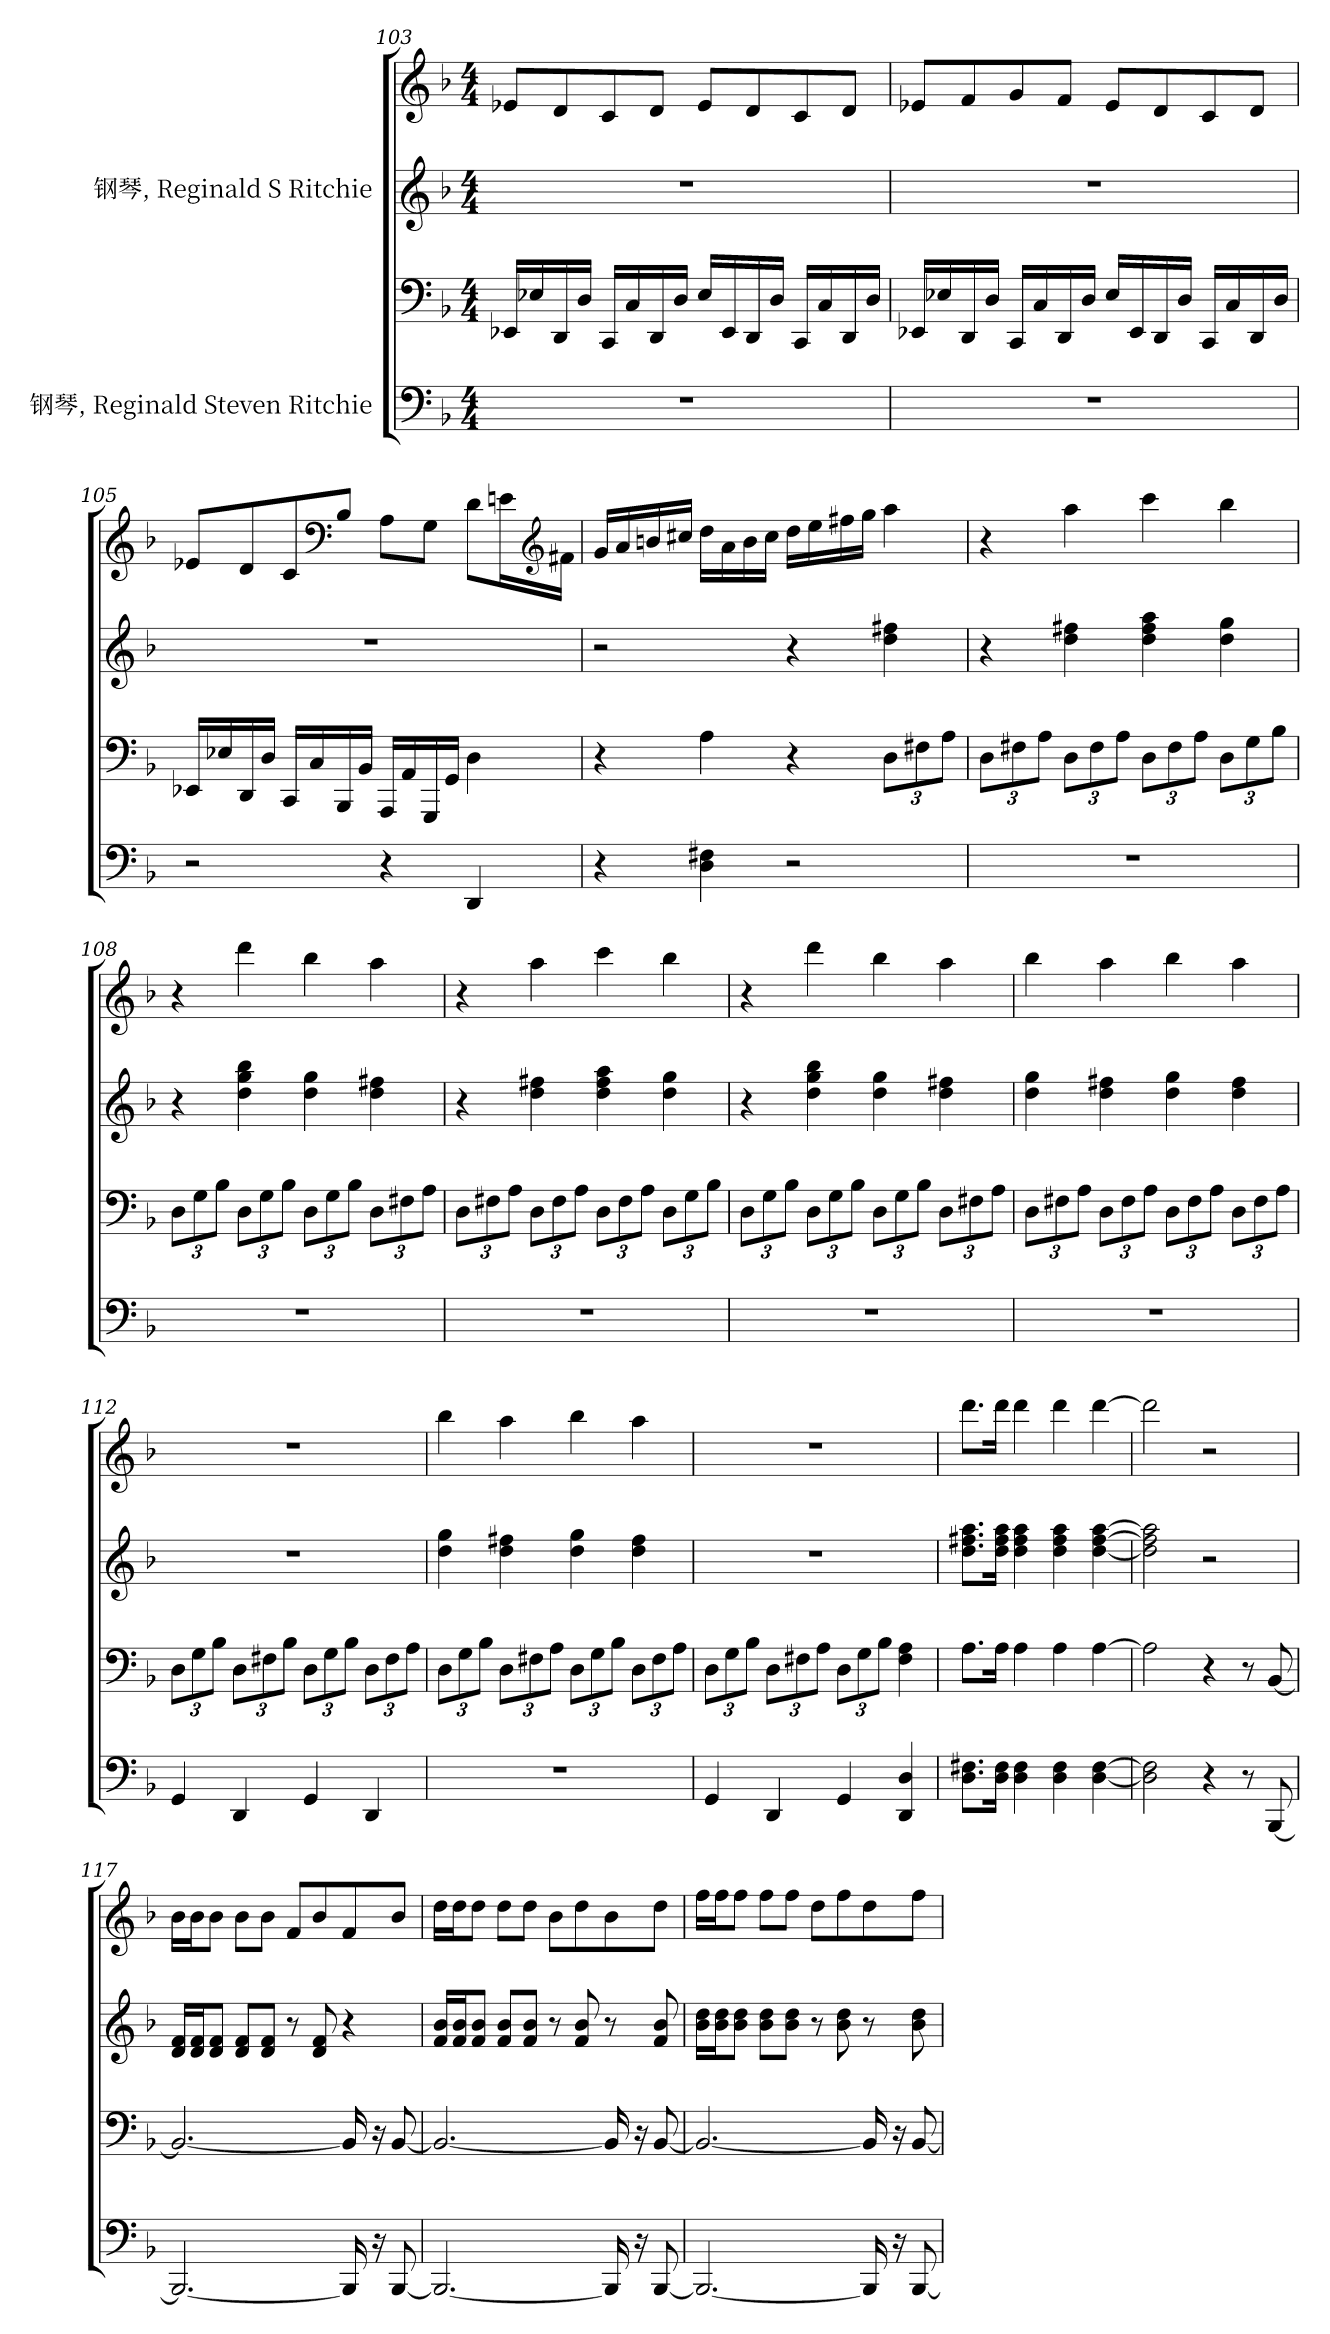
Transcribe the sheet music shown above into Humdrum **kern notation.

**kern	**kern	**kern	**kern
*part2	*part2	*part1	*part1
*staff4	*staff3	*staff2	*staff1
*I"钢琴, Reginald Steven Ritchie	*	*I"钢琴, Reginald S Ritchie	*
*clefF4	*clefF4	*clefG2	*clefG2
*k[b-]	*k[b-]	*k[b-]	*k[b-]
*M4/4	*M4/4	*M4/4	*M4/4
=103	=103	=103	=103
1r	16EE-X/LL	1r	8e-X/L
.	16E-X/	.	.
.	16DD/	.	8d/
.	16D/JJ	.	.
.	16CC/LL	.	8c/
.	16C/	.	.
.	16DD/	.	8d/J
.	16D/JJ	.	.
.	16E-/LL	.	8e-/L
.	16EE-/	.	.
.	16DD/	.	8d/
.	16D/JJ	.	.
.	16CC/LL	.	8c/
.	16C/	.	.
.	16DD/	.	8d/J
.	16D/JJ	.	.
=104	=104	=104	=104
1r	16EE-X/LL	1r	8e-X/L
.	16E-X/	.	.
.	16DD/	.	8f/
.	16D/JJ	.	.
.	16CC/LL	.	8g/
.	16C/	.	.
.	16DD/	.	8f/J
.	16D/JJ	.	.
.	16E-/LL	.	8e-/L
.	16EE-/	.	.
.	16DD/	.	8d/
.	16D/JJ	.	.
.	16CC/LL	.	8c/
.	16C/	.	.
.	16DD/	.	8d/J
.	16D/JJ	.	.
!!LO:PB:g=z
=105	=105	=105	=105
2r	16EE-X/LL	1r	8e-X/L
.	16E-X/	.	.
.	16DD/	.	8d/
.	16D/JJ	.	.
.	16CC/LL	.	8c/
.	16C/	.	.
*	*	*	*clefF4
.	16BBB-/	.	8B-/J
.	16BB-/JJ	.	.
4r	16AAA/LL	.	8A\L
.	16AA/	.	.
.	16GGG/	.	8G\J
.	16GG/JJ	.	.
4DD/	4D\	.	8d\L
.	.	.	16en\L
*	*	*	*clefG2
.	.	.	16f#X\JJ
=106	=106	=106	=106
4r	4r	2r	16g/LL
.	.	.	16a/
.	.	.	16bn/
.	.	.	16cc#X/JJ
4D\ 4F#X\	4A\	.	16dd\LL
.	.	.	16a\
.	.	.	16b\
.	.	.	16cc#\JJ
2r	4r	4r	16dd\LL
.	.	.	16ee\
.	.	.	16ff#X\
.	.	.	16gg\JJ
*	*Xbrackettup	*	*
.	12D\L	4dd\ 4ff#X\	4aa\
.	12F#X\	.	.
.	12A\J	.	.
!!LO:LB:g=z
=107	=107	=107	=107
1r	12D\L	4r	4r
.	12F#X\	.	.
.	12A\J	.	.
.	12D\L	4dd\ 4ff#X\	4aa\
.	12F#\	.	.
.	12A\J	.	.
.	12D\L	4dd\ 4ff#\ 4aa\	4ccc\
.	12F#\	.	.
.	12A\J	.	.
.	12D\L	4dd\ 4gg\	4bb-\
.	12G\	.	.
.	12B-\J	.	.
=108	=108	=108	=108
1r	12D\L	4r	4r
.	12G\	.	.
.	12B-\J	.	.
.	12D\L	4dd\ 4gg\ 4bb-\	4ddd\
.	12G\	.	.
.	12B-\J	.	.
.	12D\L	4dd\ 4gg\	4bb-\
.	12G\	.	.
.	12B-\J	.	.
.	12D\L	4dd\ 4ff#X\	4aa\
.	12F#X\	.	.
.	12A\J	.	.
=109	=109	=109	=109
1r	12D\L	4r	4r
.	12F#X\	.	.
.	12A\J	.	.
.	12D\L	4dd\ 4ff#X\	4aa\
.	12F#\	.	.
.	12A\J	.	.
.	12D\L	4dd\ 4ff#\ 4aa\	4ccc\
.	12F#\	.	.
.	12A\J	.	.
.	12D\L	4dd\ 4gg\	4bb-\
.	12G\	.	.
.	12B-\J	.	.
!!LO:LB:g=z
=110	=110	=110	=110
1r	12D\L	4r	4r
.	12G\	.	.
.	12B-\J	.	.
.	12D\L	4dd\ 4gg\ 4bb-\	4ddd\
.	12G\	.	.
.	12B-\J	.	.
.	12D\L	4dd\ 4gg\	4bb-\
.	12G\	.	.
.	12B-\J	.	.
.	12D\L	4dd\ 4ff#X\	4aa\
.	12F#X\	.	.
.	12A\J	.	.
=111	=111	=111	=111
1r	12D\L	4dd\ 4gg\	4bb-\
.	12F#X\	.	.
.	12A\J	.	.
.	12D\L	4dd\ 4ff#X\	4aa\
.	12F#\	.	.
.	12A\J	.	.
.	12D\L	4dd\ 4gg\	4bb-\
.	12F#\	.	.
.	12A\J	.	.
.	12D\L	4dd\ 4ff#\	4aa\
.	12F#\	.	.
.	12A\J	.	.
=112	=112	=112	=112
4GG/	12D\L	1r	1r
.	12G\	.	.
.	12B-\J	.	.
4DD/	12D\L	.	.
.	12F#X\	.	.
.	12B-\J	.	.
4GG/	12D\L	.	.
.	12G\	.	.
.	12B-\J	.	.
4DD/	12D\L	.	.
.	12F#\	.	.
.	12A\J	.	.
!!LO:PB:g=z
=113	=113	=113	=113
1r	12D\L	4dd\ 4gg\	4bb-\
.	12G\	.	.
.	12B-\J	.	.
.	12D\L	4dd\ 4ff#X\	4aa\
.	12F#X\	.	.
.	12A\J	.	.
.	12D\L	4dd\ 4gg\	4bb-\
.	12G\	.	.
.	12B-\J	.	.
.	12D\L	4dd\ 4ff#\	4aa\
.	12F#\	.	.
.	12A\J	.	.
=114	=114	=114	=114
4GG/	12D\L	1r	1r
.	12G\	.	.
.	12B-\J	.	.
4DD/	12D\L	.	.
.	12F#X\	.	.
.	12A\J	.	.
4GG/	12D\L	.	.
.	12G\	.	.
.	12B-\J	.	.
4DD/ 4D/	4F#\ 4A\	.	.
=115	=115	=115	=115
8.D\ 8.F#X\L	8.A\L	8.dd\ 8.ff#X\ 8.aa\L	8.ddd\L
16D\ 16F#\Jk	16A\Jk	16dd\ 16ff#\ 16aa\Jk	16ddd\Jk
4D\ 4F#\	4A\	4dd\ 4ff#\ 4aa\	4ddd\
4D\ 4F#\	4A\	4dd\ 4ff#\ 4aa\	4ddd\
[4D\ [4F#\	[4A\	[4dd\ [4ff#\ [4aa\	[4ddd\
=116	=116	=116	=116
2D\] 2F#\]	2A\]	2dd\] 2ff#\] 2aa\]	2ddd\]
4r	4r	2r	2r
8r	8r	.	.
[8BBB-/	[8BB-/	.	.
!!LO:LB:g=z
=117	=117	=117	=117
2.BBB-/_	2.BB-/_	16d/ 16f/LL	16b-\LL
.	.	16d/ 16f/J	16b-\J
.	.	8d/ 8f/J	8b-\J
.	.	8d/ 8f/L	8b-\L
.	.	8d/ 8f/J	8b-\J
.	.	8r	8f/L
.	.	8d/ 8f/	8b-/
16BBB-/]	16BB-/]	4r	8f/
16r	16r	.	.
[8BBB-/	[8BB-/	.	8b-/J
=118	=118	=118	=118
2.BBB-/_	2.BB-/_	16f/ 16b-/LL	16dd\LL
.	.	16f/ 16b-/J	16dd\J
.	.	8f/ 8b-/J	8dd\J
.	.	8f/ 8b-/L	8dd\L
.	.	8f/ 8b-/J	8dd\J
.	.	8r	8b-\L
.	.	8f/ 8b-/	8dd\
16BBB-/]	16BB-/]	8r	8b-\
16r	16r	.	.
[8BBB-/	[8BB-/	8f/ 8b-/	8dd\J
=119	=119	=119	=119
2.BBB-/_	2.BB-/_	16b-\ 16dd\LL	16ff\LL
.	.	16b-\ 16dd\J	16ff\J
.	.	8b-\ 8dd\J	8ff\J
.	.	8b-\ 8dd\L	8ff\L
.	.	8b-\ 8dd\J	8ff\J
.	.	8r	8dd\L
.	.	8b-\ 8dd\	8ff\
16BBB-/]	16BB-/]	8r	8dd\
16r	16r	.	.
[8BBB-/	[8BB-/	8b-\ 8dd\	8ff\J
=	=	=	=
*-	*-	*-	*-
